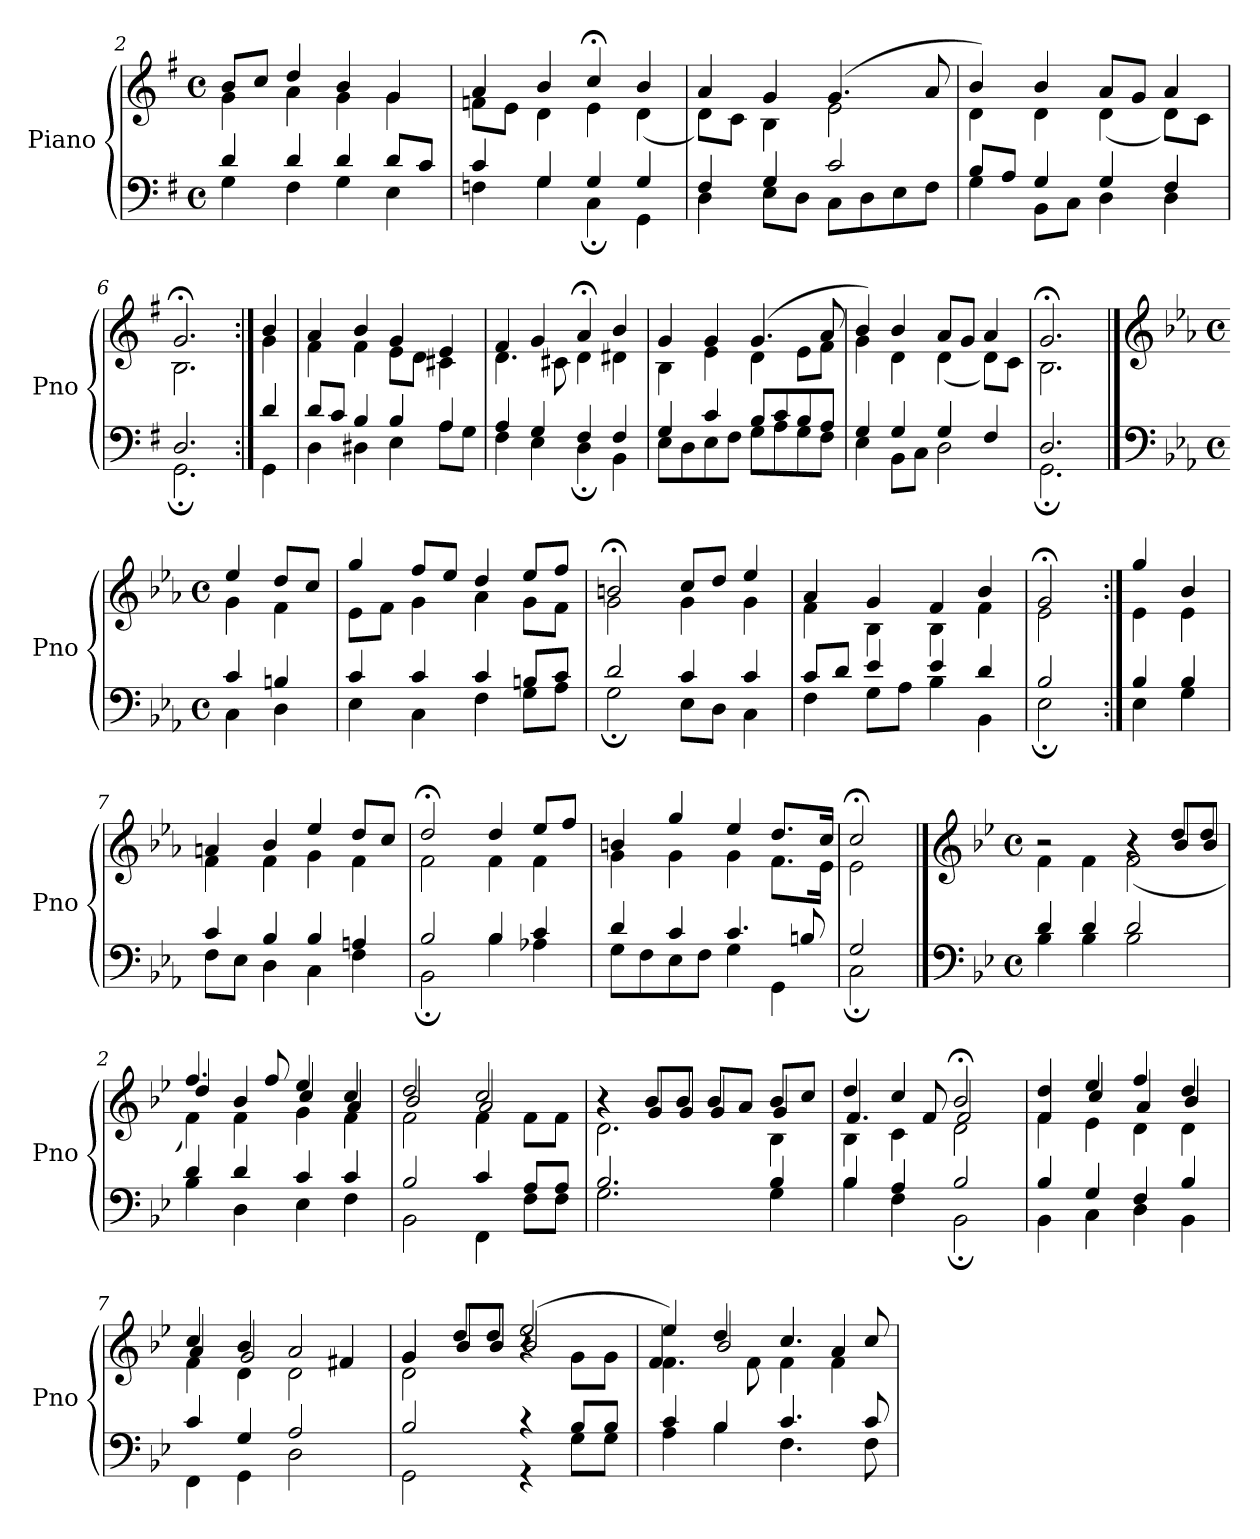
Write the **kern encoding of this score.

**kern	**kern
*part1	*part1
*staff2	*staff1
*I"Piano	*
*I'Pno	*
*clefF4	*clefG2
*k[f#]	*k[f#]
*M4/4	*M4/4
*met(c)	*met(c)
=2	=2
*^	*^
4d/	4G\	8b/L	4g\
.	.	8cc/J	.
4d/	4F#\	4dd/	4a\
4d/	4G\	4b/	4g\
8d/L	4E\	4g/	4g\
8c/J	.	.	.
=3	=3	=3	=3
4c/	4Fn\	4a/	8fn\L
.	.	.	8e\J
4G/	4G\	4b/	4d\
4G/	4C;\	4cc;</	4e\
4G/	4GG\	4b/	(<4d\
=4	=4	=4	=4
4F#/	4D\	4a/	8d\L)
.	.	.	8c\J
4G/	8E\L	4g/	4B\
.	8D\J	.	.
2c/	8C\L	(>4.g/	2e\
.	8D\	.	.
.	8E\	.	.
.	8F#\J	8a/	.
=5	=5	=5	=5
8B/L	4G\	4b/)	4d\
8A/J	.	.	.
4G/	8BB\L	4b/	4d\
.	8C\J	.	.
4G/	4D\	8a/L	(<4d\
.	.	8g/J	.
4F#/	4D\	4a/	8d\L)
.	.	.	8c\J
=6	=6	=6	=6
2.D/	2.GG;\	2.g;</	2.B\
=7:|!	=7:|!	=7:|!	=7:|!
4d/	4GG\	4b/	4g\
=8	=8	=8	=8
8d/L	4D\	4a/	4f#\
8c/J	.	.	.
4B/	4D#X\	4b/	4f#\
4B/	4E\	4g/	8e\L
.	.	.	8d\J
4A/	8A\L	4e/	4c#X\
.	8G\J	.	.
=9	=9	=9	=9
4A/	4F#\	4f#/	4.d\
4G/	4E\	4g/	.
.	.	.	8c#X\
4F#/	4D;\	4a;</	4d\
4F#/	4BB\	4b/	4d#X\
=10	=10	=10	=10
4G/	8E\L	4g/	4B\
.	8D\	.	.
4c/	8E\	4g/	4e\
.	8F#\J	.	.
8B/L	8G\L	(>4.g/	4d\
8c/	8A\	.	.
8B/	8G\	.	8e\L
8A/J	8F#\J	8a/	8f#\J
=11	=11	=11	=11
4G/	4E\	4b/)	4g\
4G/	8BB\L	4b/	4d\
.	8C\J	.	.
4G/	2D\	8a/L	(<4d\
.	.	8g/J	.
4F#/	.	4a/	8d\L)
.	.	.	8c\J
=12	=12	=12	=12
2.D/	2.GG;\	2.g;</	2.B\
==1	==1	==1	==1
*clefF4	*	*clefG2	*
*k[b-e-a-]	*	*k[b-e-a-]	*
*M4/4	*	*M4/4	*
*met(c)	*	*met(c)	*
4c/	4C\	4ee-/	4g\
4Bn/	4D\	8dd/L	4f\
.	.	8cc/J	.
=2	=2	=2	=2
4c/	4E-\	4gg/	8e-\L
.	.	.	8f\J
4c/	4C\	8ff/L	4g\
.	.	8ee-/J	.
4c/	4F\	4dd/	4a-\
8Bn/L	8G\L	8ee-/L	8g\L
8c/J	8A-\J	8ff/J	8f\J
=3	=3	=3	=3
2d/	2G;\	2bn;</	2g\
4c/	8E-\L	8cc/L	4g\
.	8D\J	8dd/J	.
4c/	4C\	4ee-/	4g\
=4	=4	=4	=4
8c/L	4F\	4a-/	4f\
8d/J	.	.	.
4e-/	8G\L	4g/	4B-\
.	8A-\J	.	.
4e-/	4B-\	4f/	4B-\
4d/	4BB-\	4b-/	4f\
=5	=5	=5	=5
2B-/	2E-;\	2g;</	2e-\
=6:|!	=6:|!	=6:|!	=6:|!
4B-/	4E-\	4gg/	4e-\
4B-/	4G\	4b-/	4e-\
=7	=7	=7	=7
4c/	8F\L	4an/	4f\
.	8E-\J	.	.
4B-/	4D\	4b-/	4f\
4B-/	4C\	4ee-/	4g\
4An/	4F\	8dd/L	4f\
.	.	8cc/J	.
=8	=8	=8	=8
2B-/	2BB-;\	2dd;</	2f\
4B-/	4B-\	4dd/	4f\
4c/	4A-X\	8ee-/L	4f\
.	.	8ff/J	.
=9	=9	=9	=9
4d/	8G\L	4bn/	4g\
.	8F\	.	.
4c/	8E-\	4gg/	4g\
.	8F\J	.	.
4.c/	4G\	4ee-/	4g\
.	4GG\	8.dd/L	8.f\L
8Bn/	.	.	.
.	.	16cc/Jk	16e-\Jk
=10	=10	=10	=10
2G/	2C;\	2cc;</	2e-\
*	*	*v	*v
==1	==1	==1
*clefF4	*	*clefG2
*k[b-e-]	*	*k[b-e-]
*M4/4	*	*M4/4
*met(c)	*	*met(c)
*	*	*^
*	*	*	*^
4d/	4B-\	2r	4f\	2r
4d/	4B-\	.	4f\	.
2d/	2B-\	4r	(<2f\	4r
.	.	8dd/L	.	8b-/L
.	.	8dd/J	.	8b-/J
=2	=2	=2	=2	=2
4d/	4B-\	4.ff/	4f\)	4dd/
4d/	4D\	.	4f\	4b-/
.	.	8ff/	.	.
4c/	4E-\	4ee-/	4g\	4cc/
4c/	4F\	4cc/	4f\	4a/
=3	=3	=3	=3	=3
2B-/	2BB-\	2dd/	2f\	2b-/
4c/	4FF\	2cc/	4f\	2a/
8A/L	8F\L	.	8f\L	.
8A/J	8F\J	.	8f\J	.
=4	=4	=4	=4	=4
2.B-/	2.G\	4r	2.d\	4r
.	.	8b-/L	.	8g/L
.	.	8b-/J	.	8g/J
.	.	8b-/L	.	4g/
.	.	8a/J	.	.
4B-/	4G\	8b-/L	4B-\	4g/
.	.	8cc/J	.	.
=5	=5	=5	=5	=5
4B-/	4B-\	4dd/	4B-\	4.f/
4A/	4F\	4cc/	4c\	.
.	.	.	.	8f/
2B-/	2BB-;\	2b-;</	2d\	2f/
=6	=6	=6	=6	=6
4B-/	4BB-\	4dd/	4f\	4f/
4G/	4C\	4ee-/	4e-\	4cc/
4F/	4D\	4ff/	4d\	4a/
4B-/	4BB-\	4dd/	4d\	4b-/
=7	=7	=7	=7	=7
4c/	4FF\	4cc/	4f\	4a/
4G/	4GG\	4b-/	4d\	2g/
2A/	2D\	2a/	2d\	.
.	.	.	.	4f#X/
=8	=8	=8	=8	=8
2B-/	2GG\	4g/	2d\	4g/
.	.	8dd/L	.	8b-/L
.	.	8dd/J	.	8b-/J
4r	4r	(>2ee-/	4r	2b-/
8B-/L	8G\L	.	8g\L	.
8B-/J	8G\J	.	8g\J	.
=9	=9	=9	=9	=9
4c/	4A\	4ee-/)	4.f\	4f/
4B-/	4B-\	4dd/	.	2b-/
.	.	.	8f\	.
4.c/	4.F\	4.cc/	4f\	.
.	.	.	4f\	4a/
8c/	8F\	8cc/	.	.
*v	*v	*	*	*
*	*v	*v	*v
=	=
*-	*-
